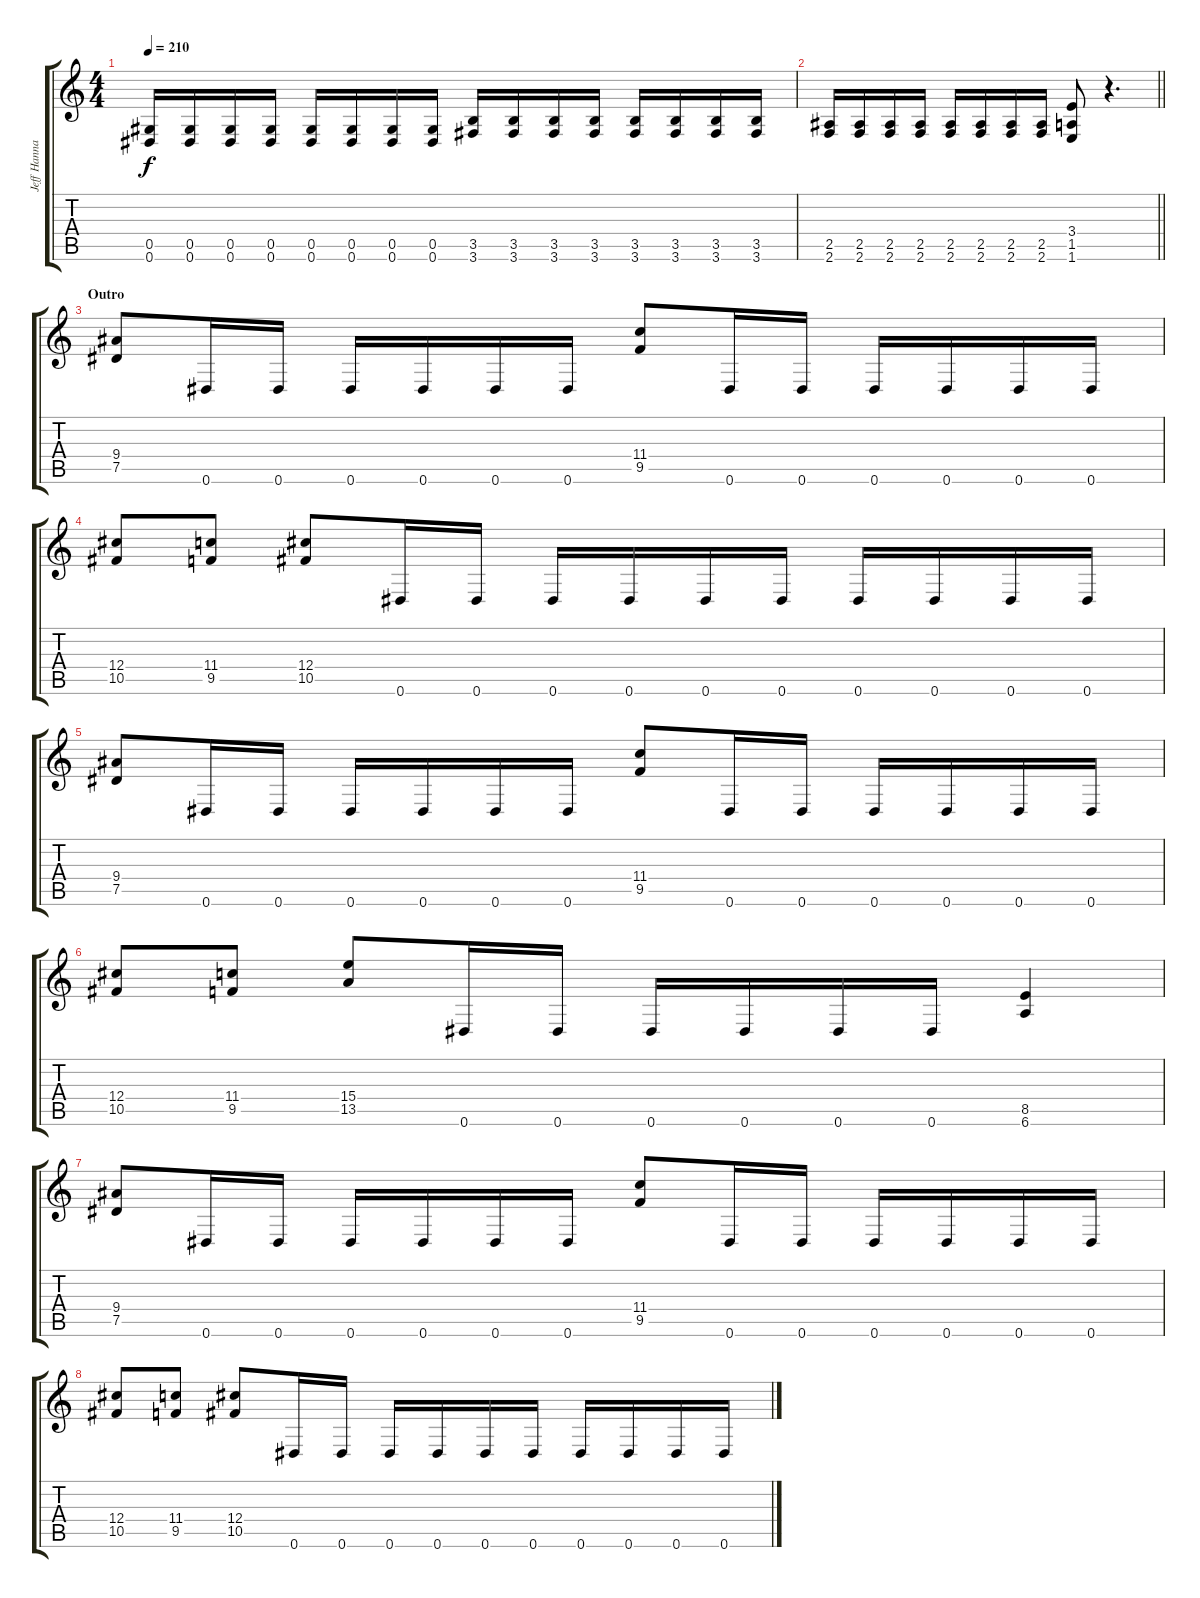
\track ("Jeff Hannamen" "Jeff Hanna") {instrument distortionguitar}
\staff {score tabs}
\tuning (Eb4 Bb3 Gb3 Db3 Ab2 Eb2) {hide}
\ts (4 4)
\tempo 210
\clef g2
\ks c
(0.5 0.6).16{dy f} (0.5 0.6).16 (0.5 0.6).16 (0.5 0.6).16 (0.5 0.6).16 (0.5 0.6).16 (0.5 0.6).16 (0.5 0.6).16 (3.5 3.6).16 (3.5 3.6).16 (3.5 3.6).16 (3.5 3.6).16 (3.5 3.6).16 (3.5 3.6).16 (3.5 3.6).16 (3.5 3.6).16 |
\barLineRight lightlight
(2.5 2.6).16 (2.5 2.6).16 (2.5 2.6).16 (2.5 2.6).16 (2.5 2.6).16 (2.5 2.6).16 (2.5 2.6).16 (2.5 2.6).16 (3.4 1.5 1.6).8 r.4{d} |
\section ("" "Outro")
(9.4 7.5).8 0.6.16 0.6.16 0.6.16 0.6.16 0.6.16 0.6.16 (11.4 9.5).8 0.6.16 0.6.16 0.6.16 0.6.16 0.6.16 0.6.16 |
(12.4 10.5).8 (11.4 9.5).8 (12.4 10.5).8 0.6.16 0.6.16 0.6.16 0.6.16 0.6.16 0.6.16 0.6.16 0.6.16 0.6.16 0.6.16 |
(9.4 7.5).8 0.6.16 0.6.16 0.6.16 0.6.16 0.6.16 0.6.16 (11.4 9.5).8 0.6.16 0.6.16 0.6.16 0.6.16 0.6.16 0.6.16 |
(12.4 10.5).8 (11.4 9.5).8 (15.4 13.5).8 0.6.16 0.6.16 0.6.16 0.6.16 0.6.16 0.6.16 (8.5 6.6).4 |
(9.4 7.5).8 0.6.16 0.6.16 0.6.16 0.6.16 0.6.16 0.6.16 (11.4 9.5).8 0.6.16 0.6.16 0.6.16 0.6.16 0.6.16 0.6.16 |
(12.4 10.5).8 (11.4 9.5).8 (12.4 10.5).8 0.6.16 0.6.16 0.6.16 0.6.16 0.6.16 0.6.16 0.6.16 0.6.16 0.6.16 0.6.16
